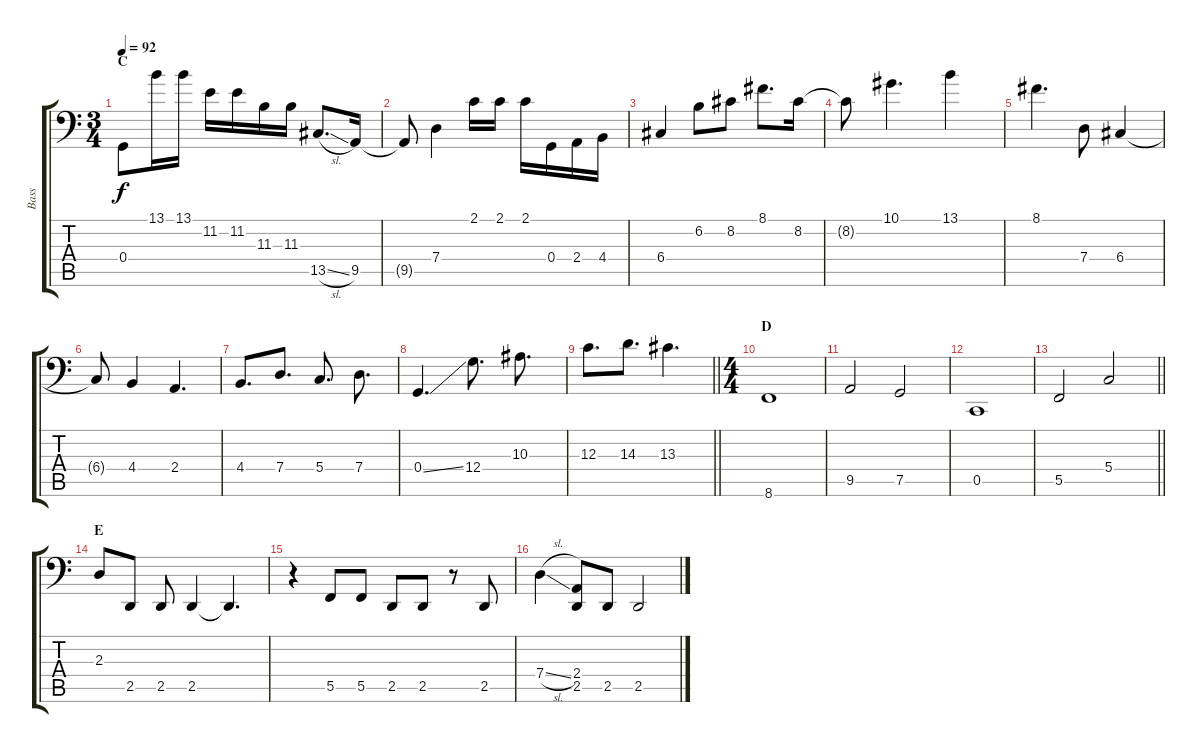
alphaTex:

\track ("Bass" "Bass") {instrument electricbasspick}
\staff {score tabs}
\tuning (Bb2 F2 C2 G1 C1 A0) {hide}
\ts (3 4)
\section ("" "C")
\tempo 92
\clef f4
\ks c
0.4.8{dy f instrument electricbassfinger} 13.1.16 13.1.16 11.2.16 11.2.16 11.3.16 11.3.16 13.5{sl}.8{d} 9.5.16 |
9.5{t}.8 7.4.4 2.1.16 2.1.16 2.1.16 0.4.16 2.4.16 4.4.16 |
6.4.4 6.2.8 8.2.8 8.1.8{d} 8.2.16 |
8.2{t}.8 10.1.4{d} 13.1.4 |
8.1.4{d} 7.4.8 6.4.4 |
6.4{t}.8 4.4.4 2.4.4{d} |
4.4.8{d} 7.4.8{d} 5.4.8{d} 7.4.8{d} |
0.4{ss}.4{d} 12.4.8{d} 10.3.8{d} |
\barLineRight lightlight
12.3.8{d} 14.3.8{d} 13.3.4{d} |
\ts (4 4)
\section ("" "D")
8.6.1{instrument electricbasspick} |
9.5.2 7.5.2 |
0.5.1 |
\barLineRight lightlight
5.5.2 5.4.2 |
\section ("" "E")
2.3.8 2.5.8 2.5.8 2.5.4 2.5{t}.4{d} |
r.4 5.5.8 5.5.8 2.5.8 2.5.8 r.8 2.5.8 |
7.4{sl}.4 (2.4 2.5).8 2.5.8 2.5.2
